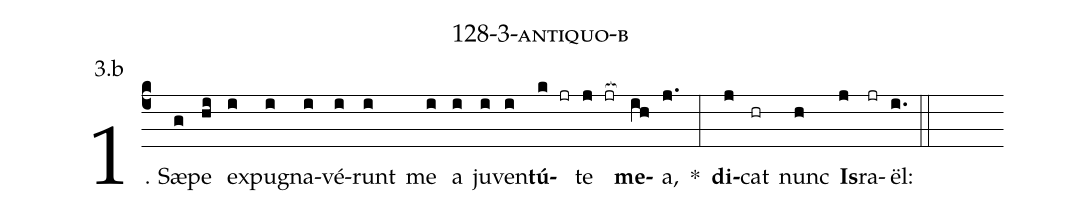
name: 128-3-antiquo-b;
annotation: 3.b;
%%
(c4)1. Sæ(g)pe(hi) ex(i)pu(i)gna(i)vé(i)runt(i) me(i) a(i) ju(i)ven(i)<b>tú</b>(k jr)te(j jr[ocb:1{]) <b>me</b>(ih[ocb:0}])a,(j.) *(:) <b>di</b>(j)cat(hr) nunc(h) <b>Is</b>(j)ra(jr)ël:(i.) (::)
